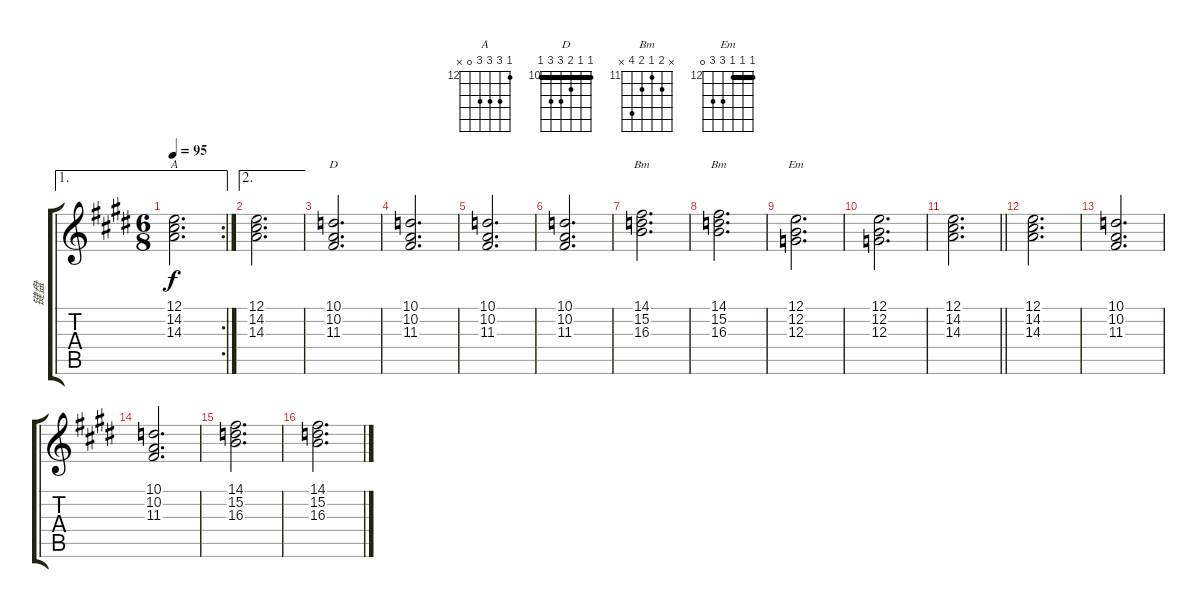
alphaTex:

\track ("键盘" "键盘") {instrument stringensemble1}
\staff {score tabs}
\tuning (E4 B3 G3 D3 A2 E2) {hide}
\chord ("A" 12 14 14 14 0 x) {firstfret 12}
\chord ("D" 10 10 11 12 12 10) {firstfret 10 barre 10}
\chord ("Bm" 14 15 16 16 14 x) {firstfret 14 barre 14}
\chord ("Bm" x 12 11 12 14 x) {firstfret 11}
\chord ("Em" 12 12 12 14 14 0) {firstfret 12 barre 12}
\ae 1
\rc 2
\ts (6 8)
\tempo 95
\clef g2
\ks e
(12.1 14.2 14.3).2{d ch "A" dy f} |
\ae 2
(12.1 14.2 14.3).2{d} |
(10.1 10.2 11.3).2{d ch "D"} |
(10.1 10.2 11.3).2{d} |
(10.1 10.2 11.3).2{d volume 11} |
(10.1 10.2 11.3).2{d} |
(14.1 15.2 16.3).2{d ch "Bm"} |
(14.1 15.2 16.3).2{d ch "Bm"} |
(12.1 12.2 12.3).2{d ch "Em"} |
(12.1 12.2 12.3).2{d} |
\barLineRight lightlight
(12.1 14.2 14.3).2{d} |
\section ("" "")
(12.1 14.2 14.3).2{d} |
(10.1 10.2 11.3).2{d} |
(10.1 10.2 11.3).2{d} |
(14.1 15.2 16.3).2{d} |
(14.1 15.2 16.3).2{d}
